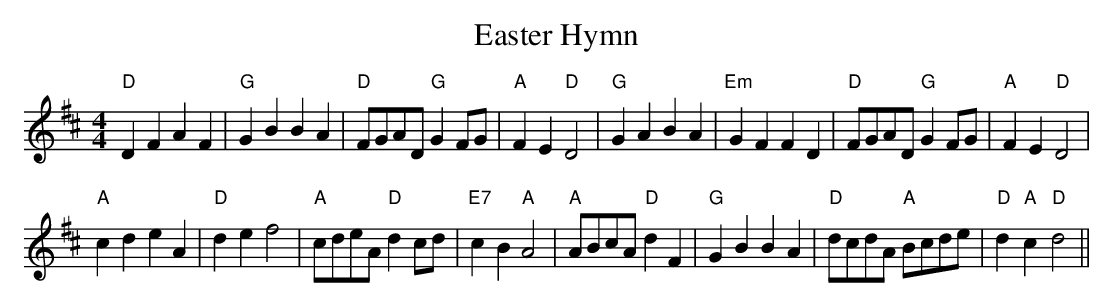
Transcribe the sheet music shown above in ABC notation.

X:1
T:Easter Hymn
M:4/4
L:1/8
K:D
"D"D2 F2 A2 F2|"G"G2 B2 B2 A2|"D"FGAD "G"G2FG|"A"F2 E2 "D"D4|\
"G"G2 A2 B2 A2|"Em"G2 F2 F2 D2|"D"FGAD "G"G2FG|"A"F2 E2 "D"D4|
"A"c2 d2 e2 A2|"D"d2 e2 f4|"A"cdeA "D"d2cd|"E7"c2 B2 "A"A4|\
"A"ABcA "D"d2 F2|"G"G2 B2 B2 A2|"D"dcdA "A"Bcde|"D"d2"A"c2 "D"d4||
